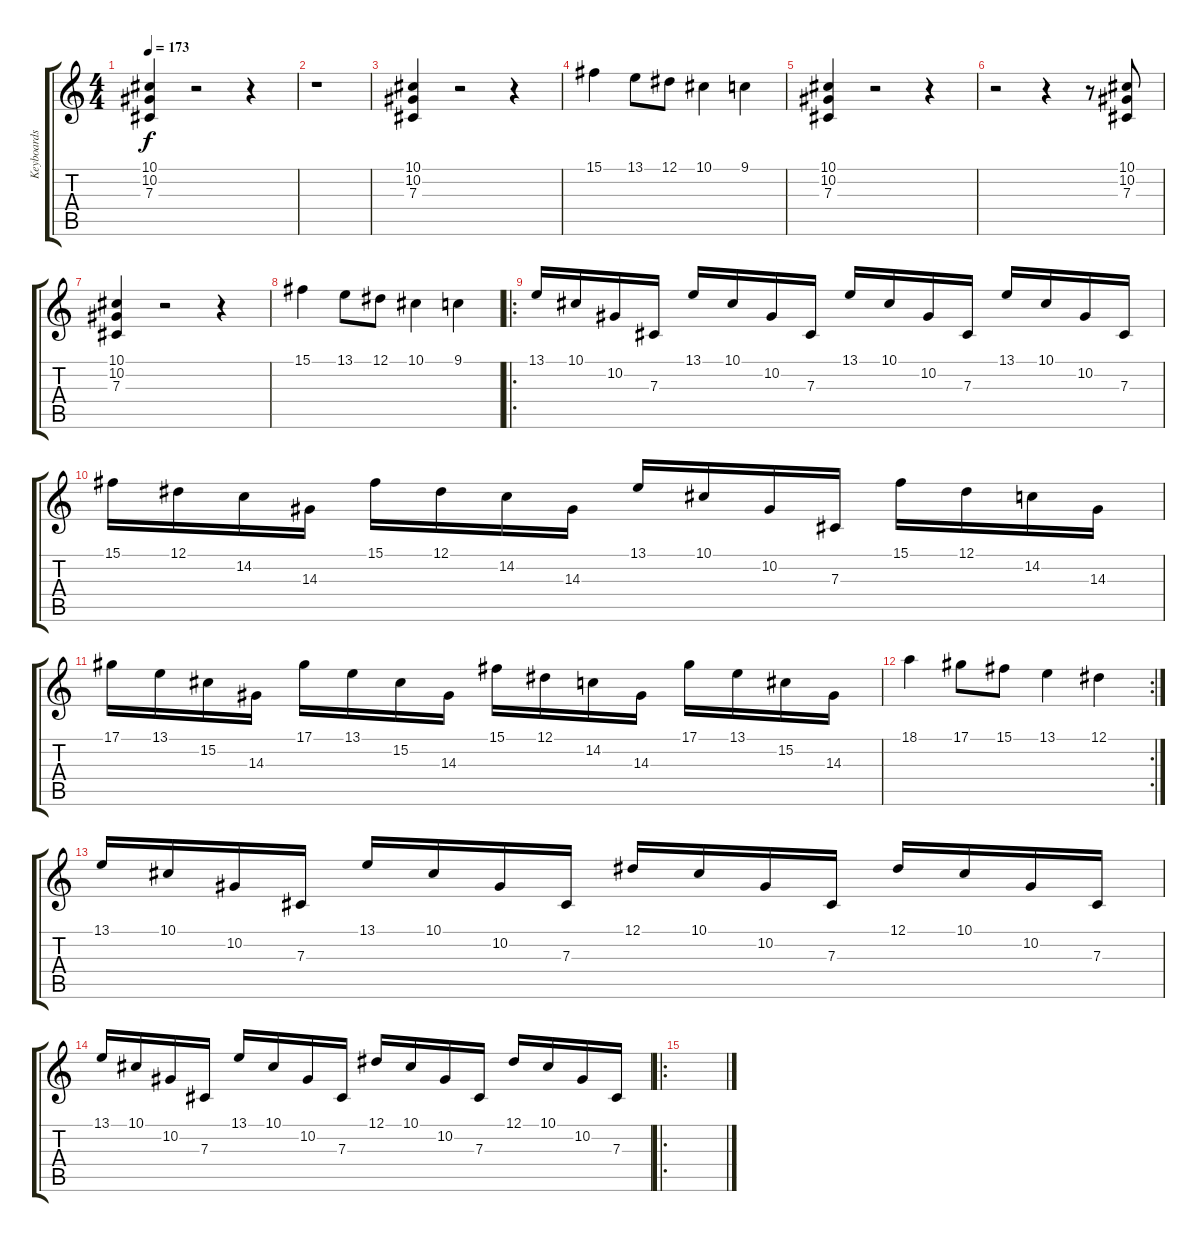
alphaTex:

\track ("Keyboards" "Keyboards") {instrument harpsichord}
\staff {score tabs}
\tuning (Eb4 Bb3 Gb3 Db3 Ab2 Eb2) {hide}
\ts (4 4)
\tempo 173
\clef g2
\ks c
(10.1 10.2 7.3).4{dy f instrument harpsichord} r.2 r.4 |
r.1 |
(10.1 10.2 7.3).4 r.2 r.4 |
15.1.4 13.1.8 12.1.8 10.1.4 9.1.4 |
(10.1 10.2 7.3).4 r.2 r.4 |
r.2 r.4 r.8 (10.1 10.2 7.3).8 |
(10.1 10.2 7.3).4 r.2 r.4 |
15.1.4 13.1.8 12.1.8 10.1.4 9.1.4 |
\ro
13.1.16 10.1.16 10.2.16 7.3.16 13.1.16 10.1.16 10.2.16 7.3.16 13.1.16 10.1.16 10.2.16 7.3.16 13.1.16 10.1.16 10.2.16 7.3.16 |
15.1.16 12.1.16 14.2.16 14.3.16 15.1.16 12.1.16 14.2.16 14.3.16 13.1.16 10.1.16 10.2.16 7.3.16 15.1.16 12.1.16 14.2.16 14.3.16 |
17.1.16 13.1.16 15.2.16 14.3.16 17.1.16 13.1.16 15.2.16 14.3.16 15.1.16 12.1.16 14.2.16 14.3.16 17.1.16 13.1.16 15.2.16 14.3.16 |
\rc 2
18.1.4 17.1.8 15.1.8 13.1.4 12.1.4 |
13.1.16 10.1.16 10.2.16 7.3.16 13.1.16 10.1.16 10.2.16 7.3.16 12.1.16 10.1.16 10.2.16 7.3.16 12.1.16 10.1.16 10.2.16 7.3.16 |
13.1.16 10.1.16 10.2.16 7.3.16 13.1.16 10.1.16 10.2.16 7.3.16 12.1.16 10.1.16 10.2.16 7.3.16 12.1.16 10.1.16 10.2.16 7.3.16 |
\ro
